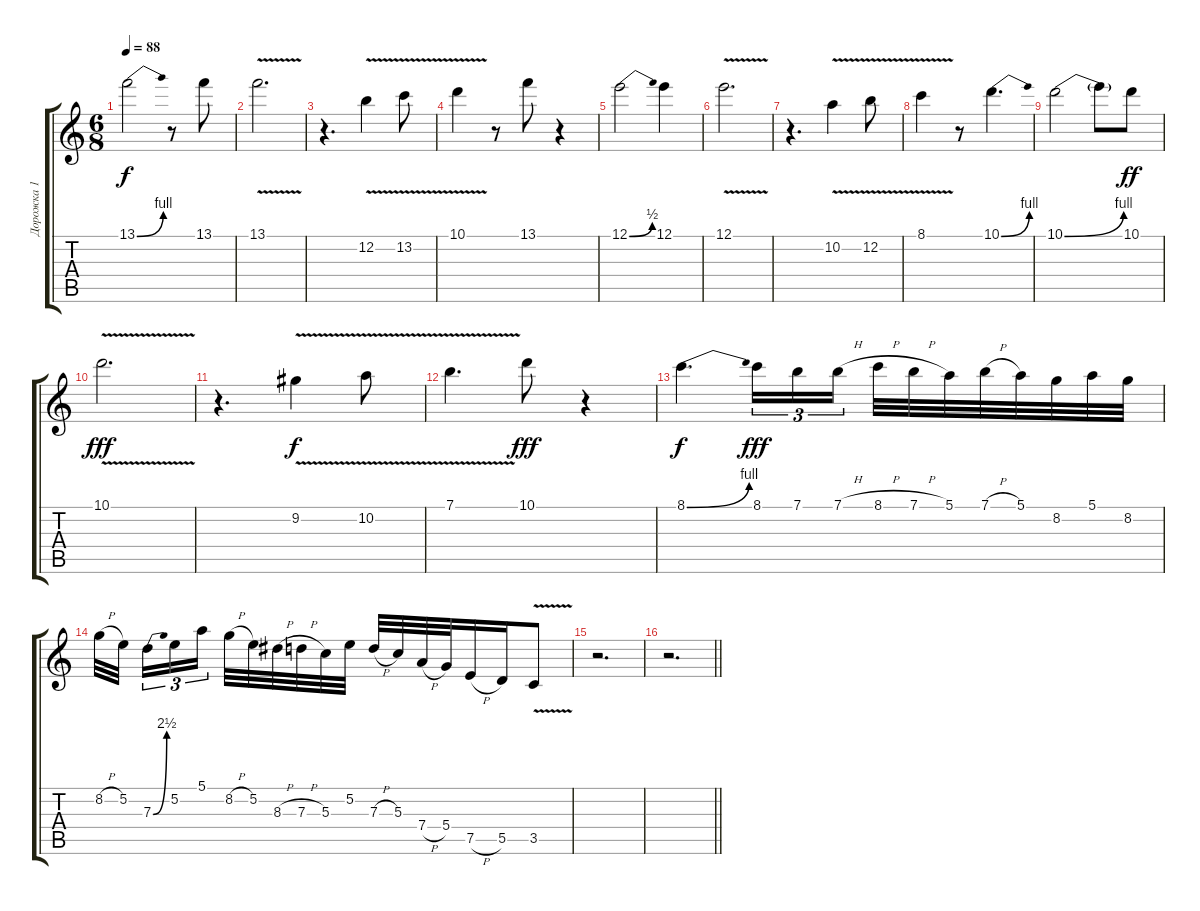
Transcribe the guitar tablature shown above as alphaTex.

\track ("Дорожка 1" "Дорожка 1") {instrument overdrivenguitar}
\staff {score tabs}
\tuning (E4 B3 G3 D3 A2 E2) {hide}
\ts (6 8)
\tempo 88
\clef g2
\ks c
13.1{be (bend 0 0 60 4)}.2{dy f} r.8 13.1.8 |
13.1{v}.2{d} |
r.4{d} 12.2{v}.4 13.2{v}.8 |
10.1{v}.4 r.8 13.1.8 r.4 |
12.1{be (bend 0 0 60 2)}.2 12.1.4 |
12.1{v}.2{d} |
r.4{d} 10.2{v}.4 12.2{v}.8 |
8.1{v}.4 r.8 10.1{be (bend 0 0 60 4)}.4{d} |
10.1{be (bend 0 0 60 4)}.2 10.1{t}.8 10.1.8{dy ff} |
10.1{v}.2{d dy fff} |
r.4{d} 9.2{v}.4{dy f} 10.2{v}.8 |
7.1{v}.4{d} 10.1.8{dy fff} r.4 |
8.1{be (bend 0 0 60 4)}.4{d dy f} 8.1.16{tu (3 2) dy fff} 7.1.16{tu (3 2)} 7.1{h}.16{tu (3 2) beam splitsecondary} 8.1{h}.32 7.1{h}.32 5.1.32 7.1{h}.32 5.1.32 8.2.32 5.1.32 8.2.32 |
8.2{h}.32 5.2.32{beam splitsecondary} 7.3{be (bend 0 0 60 10)}.16{tu (3 2)} 5.2.16{tu (3 2)} 5.1.16{tu (3 2) beam splitsecondary} 8.2{h}.32 5.2.32 8.3{h}.32 7.3{h}.32 5.3.32 5.2.32 7.3{h}.32 5.3.32 7.4{h}.32 5.4.32 7.5{h}.16 5.5.16 3.5{v}.8 |
r.2{d} |
\barLineRight lightlight
r.2{d}
